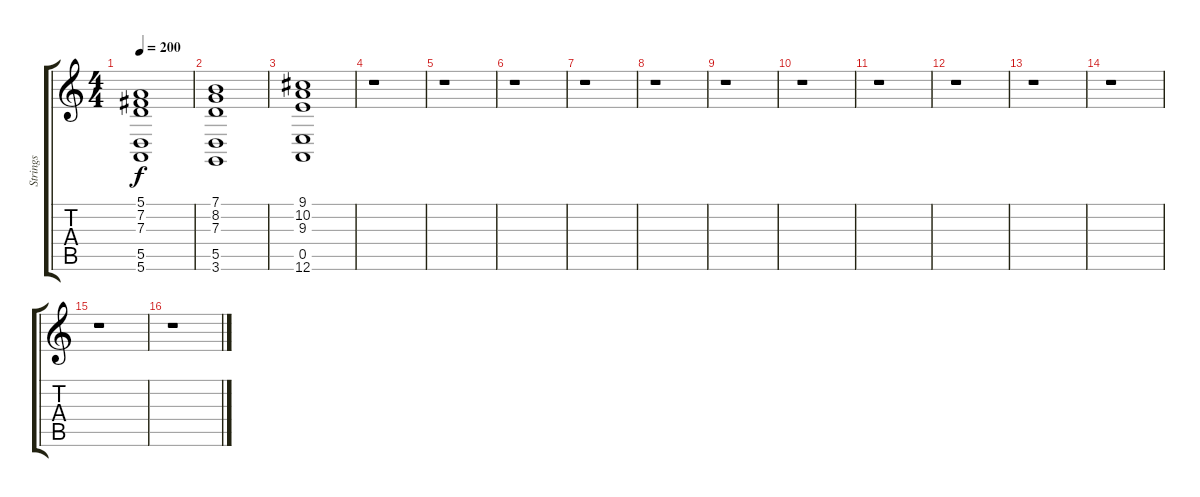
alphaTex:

\track ("Strings" "Strings") {instrument stringensemble1}
\staff {score tabs}
\tuning (E4 B3 G3 D3 A2 E2) {hide}
\ts (4 4)
\tempo 200
\clef g2
\ks c
(5.1 7.2 7.3 5.5 5.6).1{dy f} |
(7.1 8.2 7.3 5.5 3.6).1 |
(9.1 10.2 9.3 0.5 12.6).1 |
r.1 |
r.1 |
r.1 |
r.1 |
r.1 |
r.1 |
r.1 |
r.1 |
r.1 |
r.1 |
r.1 |
r.1 |
r.1
